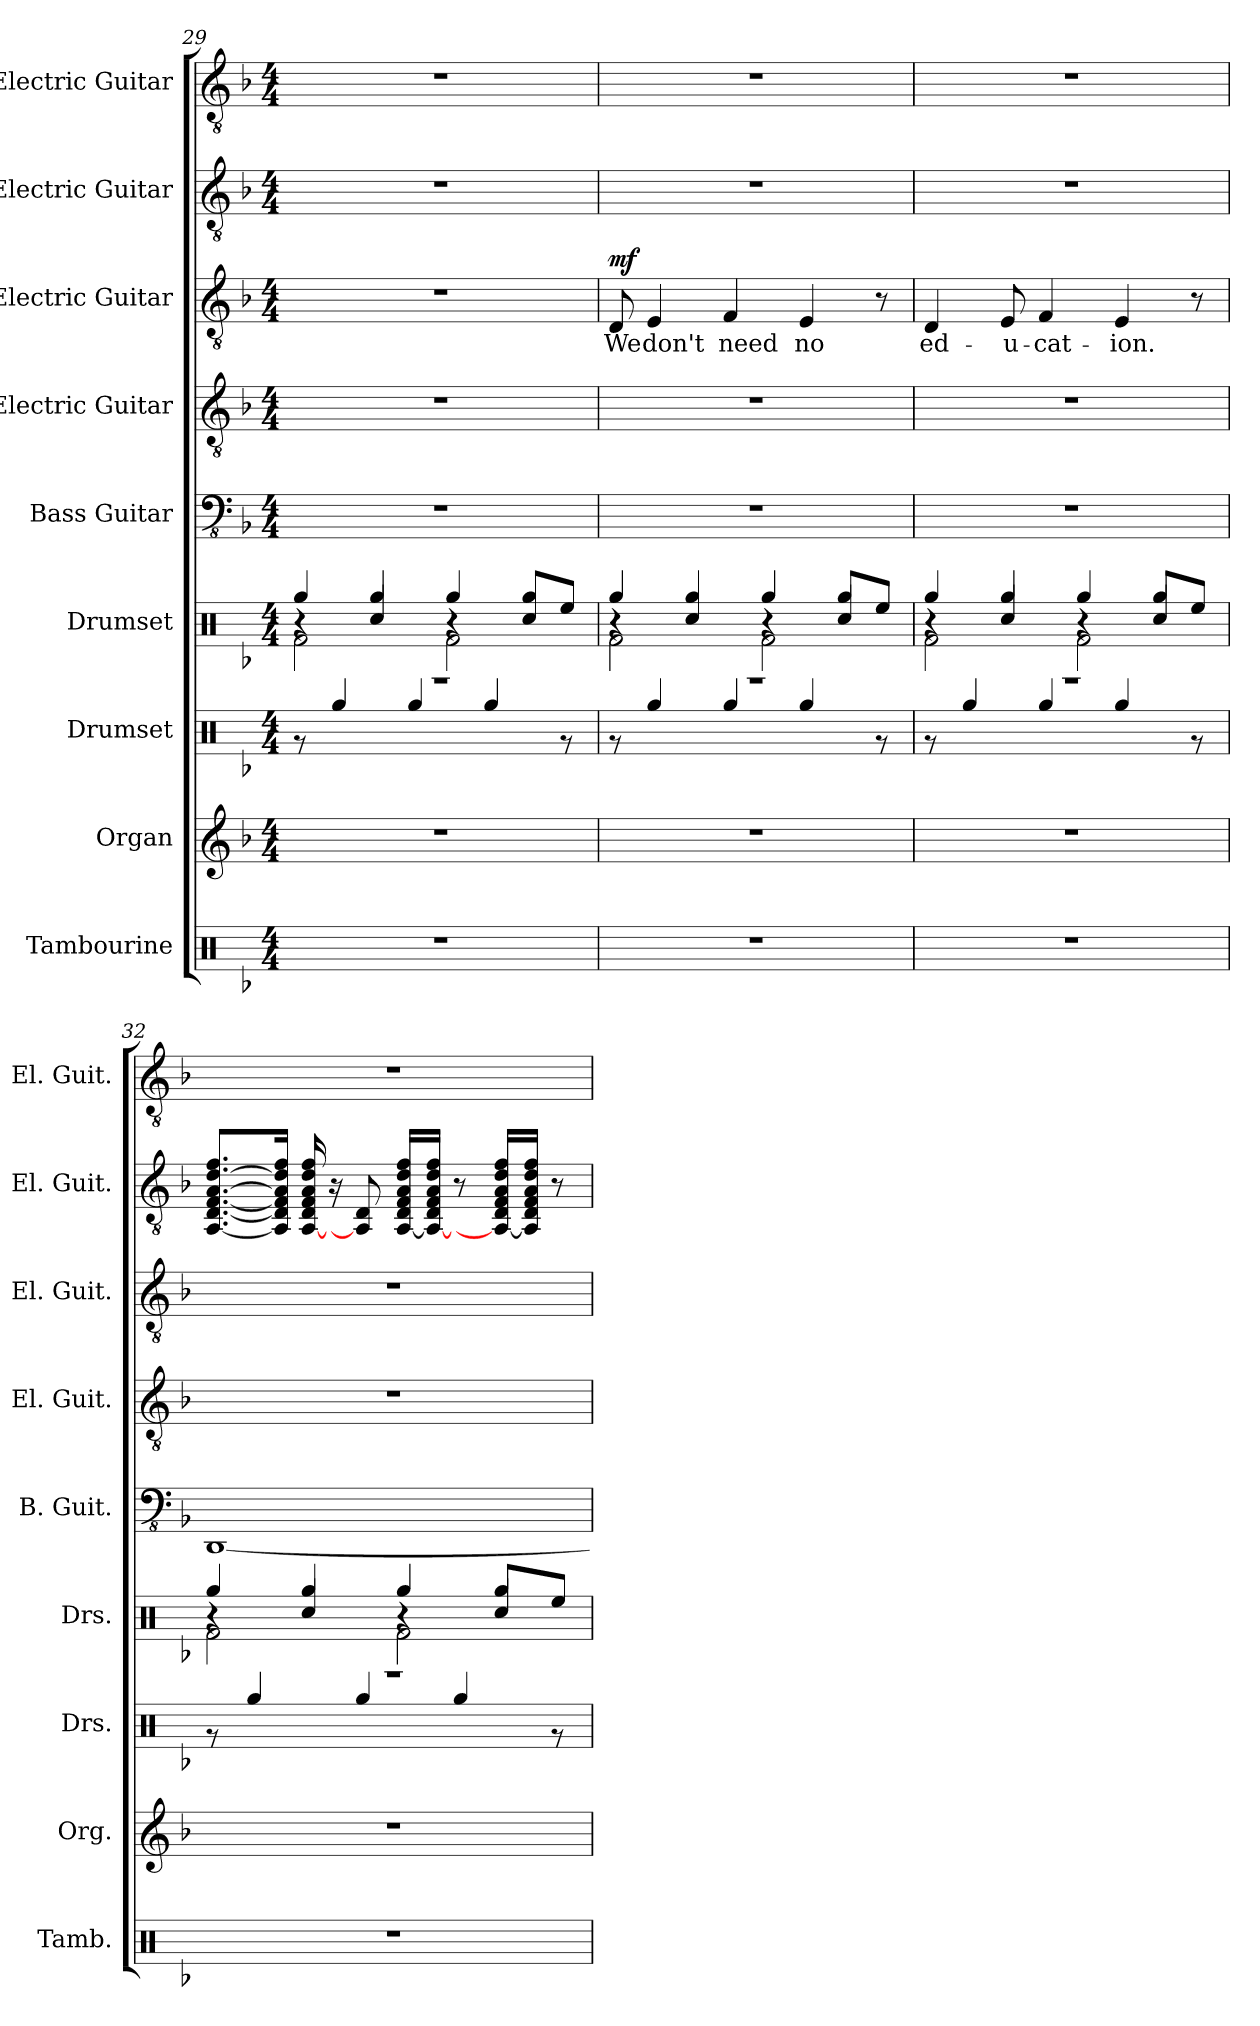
**kern	**kern	**kern	**kern	**kern	**kern	**kern	**text	**dynam	**kern	**kern
*part9	*part8	*part7	*part6	*part5	*part4	*part3	*part3	*part3	*part2	*part1
*staff9	*staff8	*staff7	*staff6	*staff5	*staff4	*staff3	*staff3	*staff3	*staff2	*staff1
*I"Tambourine	*I"Organ	*I"Drumset	*I"Drumset	*I"Bass Guitar	*I"Electric Guitar	*I"Electric Guitar	*	*	*I"Electric Guitar	*I"Electric Guitar
*I'Tamb.	*I'Org.	*I'Drs.	*I'Drs.	*I'B. Guit.	*I'El. Guit.	*I'El. Guit.	*	*	*I'El. Guit.	*I'El. Guit.
*clefX	*clefG2	*clefX	*clefX	*clefFv4	*clefGv2	*clefGv2	*	*	*clefGv2	*clefGv2
*k[b-]	*k[b-]	*k[b-]	*k[b-]	*k[b-]	*k[b-]	*k[b-]	*	*	*k[b-]	*k[b-]
*M4/4	*M4/4	*M4/4	*M4/4	*M4/4	*M4/4	*M4/4	*	*	*M4/4	*M4/4
=29	=29	=29	=29	=29	=29	=29	=29	=29	=29	=29
*	*	*^	*^	*	*	*	*	*	*	*
*	*	*	*	*	*^	*	*	*	*	*	*	*
1r	1r	1r	8r	4r	2Rf\	4Rgg/	1r	1r	1r	.	.	1r	1r
.	.	.	4Rgg/	.	.	.	.	.	.	.	.	.	.
.	.	.	.	4Rcc/	.	4Rgg/	.	.	.	.	.	.	.
.	.	.	4Rgg/	.	.	.	.	.	.	.	.	.	.
.	.	.	.	4r	2Rf\	4Rgg/	.	.	.	.	.	.	.
.	.	.	4Rgg/	.	.	.	.	.	.	.	.	.	.
.	.	.	.	4Rcc/	.	8Rgg/L	.	.	.	.	.	.	.
.	.	.	8r	.	.	8Ree/J	.	.	.	.	.	.	.
=30	=30	=30	=30	=30	=30	=30	=30	=30	=30	=30	=30	=30	=30
!	!	!	!	!	!	!	!	!	!	!	!LO:DY:b	!	!
1r	1r	1r	8r	4r	2Rf\	4Rgg/	1r	1r	8D/	We	mf	1r	1r
.	.	.	4Rgg/	.	.	.	.	.	4E/	don't	.	.	.
.	.	.	.	4Rcc/	.	4Rgg/	.	.	.	.	.	.	.
.	.	.	4Rgg/	.	.	.	.	.	4F/	need	.	.	.
.	.	.	.	4r	2Rf\	4Rgg/	.	.	.	.	.	.	.
.	.	.	4Rgg/	.	.	.	.	.	4E/	no	.	.	.
.	.	.	.	4Rcc/	.	8Rgg/L	.	.	.	.	.	.	.
.	.	.	8r	.	.	8Ree/J	.	.	8r	.	.	.	.
=31	=31	=31	=31	=31	=31	=31	=31	=31	=31	=31	=31	=31	=31
1r	1r	1r	8r	4r	2Rf\	4Rgg/	1r	1r	4D/	ed-	.	1r	1r
.	.	.	4Rgg/	.	.	.	.	.	.	.	.	.	.
.	.	.	.	4Rcc/	.	4Rgg/	.	.	8E/	-u-	.	.	.
.	.	.	4Rgg/	.	.	.	.	.	4F/	-cat-	.	.	.
.	.	.	.	4r	2Rf\	4Rgg/	.	.	.	.	.	.	.
.	.	.	4Rgg/	.	.	.	.	.	4E/	-ion.	.	.	.
.	.	.	.	4Rcc/	.	8Rgg/L	.	.	.	.	.	.	.
.	.	.	8r	.	.	8Ree/J	.	.	8r	.	.	.	.
!!LO:PB:g=z
=32	=32	=32	=32	=32	=32	=32	=32	=32	=32	=32	=32	=32	=32
1r	1r	1r	8r	4r	2Rf\	4Rgg/	[1DDD	1r	1r	.	.	[8.AA/ [8.D/ [8.F/ [8.A/ [8.d/ 8.f/L	1r
.	.	.	4Rgg/	.	.	.	.	.	.	.	.	.	.
.	.	.	.	.	.	.	.	.	.	.	.	16AA/] 16D/] 16F/] 16A/] 16d/] 16f/Jk	.
.	.	.	.	4Rcc/	.	4Rgg/	.	.	.	.	.	[16AA/ 16D/ 16F/ 16A/ 16d/ 16f/	.
.	.	.	.	.	.	.	.	.	.	.	.	16r	.
.	.	.	4Rgg/	.	.	.	.	.	.	.	.	8AA/] 8D/	.
.	.	.	.	4r	2Rf\	4Rgg/	.	.	.	.	.	[16AA/ 16D/ 16F/ 16A/ 16d/ 16f/LL	.
.	.	.	.	.	.	.	.	.	.	.	.	16AA/_ 16D/ 16F/ 16A/ 16d/ 16f/JJ	.
.	.	.	4Rgg/	.	.	.	.	.	.	.	.	8r	.
.	.	.	.	4Rcc/	.	8Rgg/L	.	.	.	.	.	16AA/_ 16D/ 16F/ 16A/ 16d/ 16f/LL	.
.	.	.	.	.	.	.	.	.	.	.	.	16AA/] 16D/ 16F/ 16A/ 16d/ 16f/JJ	.
.	.	.	8r	.	.	8Ree/J	.	.	.	.	.	8r	.
*	*	*v	*v	*	*	*	*	*	*	*	*	*	*
*	*	*	*v	*v	*v	*	*	*	*	*	*	*
=	=	=	=	=	=	=	=	=	=	=
*-	*-	*-	*-	*-	*-	*-	*-	*-	*-	*-
